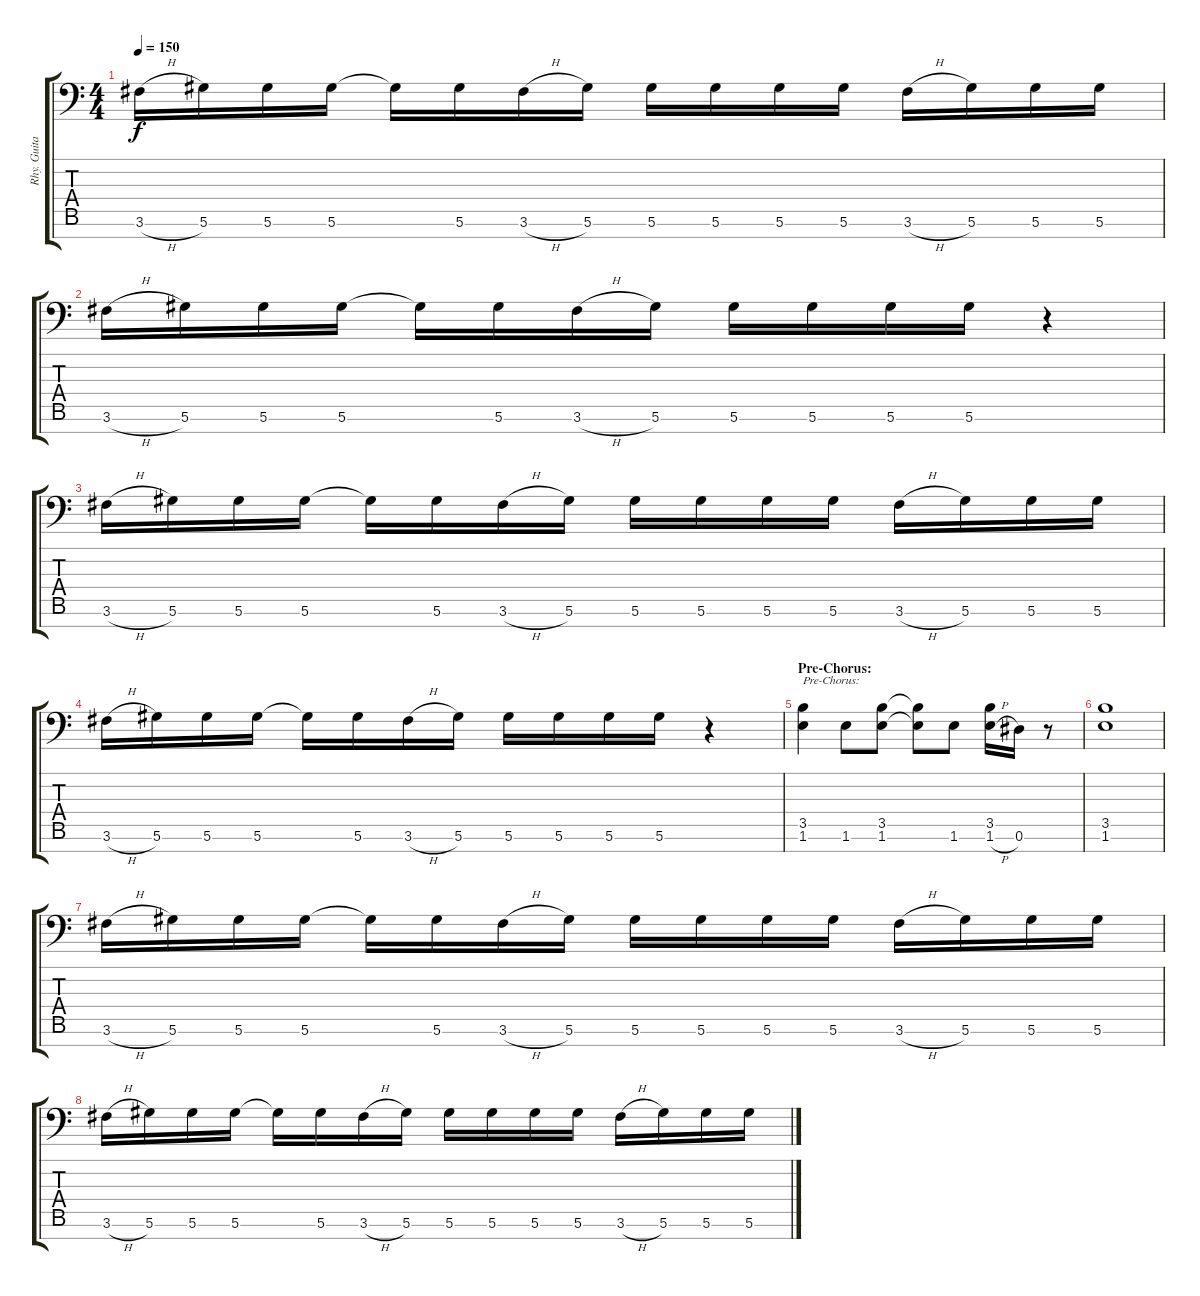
\track ("Rhy. Guitar 1" "Rhy. Guita") {instrument distortionguitar}
\staff {score tabs}
\tuning (Eb4 Bb3 Gb3 Db3 Ab2 Eb2 Bb1) {hide}
\ts (4 4)
\tempo 150
\clef f4
\ks c
3.6{h}.16{dy f} 5.6.16 5.6.16 5.6.16 5.6{t}.16 5.6.16 3.6{h}.16 5.6.16 5.6.16 5.6.16 5.6.16 5.6.16 3.6{h}.16 5.6.16 5.6.16 5.6.16 |
3.6{h}.16 5.6.16 5.6.16 5.6.16 5.6{t}.16 5.6.16 3.6{h}.16 5.6.16 5.6.16 5.6.16 5.6.16 5.6.16 r.4 |
3.6{h}.16 5.6.16 5.6.16 5.6.16 5.6{t}.16 5.6.16 3.6{h}.16 5.6.16 5.6.16 5.6.16 5.6.16 5.6.16 3.6{h}.16 5.6.16 5.6.16 5.6.16 |
3.6{h}.16 5.6.16 5.6.16 5.6.16 5.6{t}.16 5.6.16 3.6{h}.16 5.6.16 5.6.16 5.6.16 5.6.16 5.6.16 r.4 |
\section ("" "Pre-Chorus:")
(3.5 1.6).4{txt "Pre-Chorus:"} 1.6.8 (3.5 1.6).8 (3.5{t} 1.6{t}).8 1.6.8 (3.5 1.6{h}).16 0.6.16 r.8 |
(3.5 1.6).1 |
3.6{h}.16 5.6.16 5.6.16 5.6.16 5.6{t}.16 5.6.16 3.6{h}.16 5.6.16 5.6.16 5.6.16 5.6.16 5.6.16 3.6{h}.16 5.6.16 5.6.16 5.6.16 |
3.6{h}.16 5.6.16 5.6.16 5.6.16 5.6{t}.16 5.6.16 3.6{h}.16 5.6.16 5.6.16 5.6.16 5.6.16 5.6.16 3.6{h}.16 5.6.16 5.6.16 5.6.16
